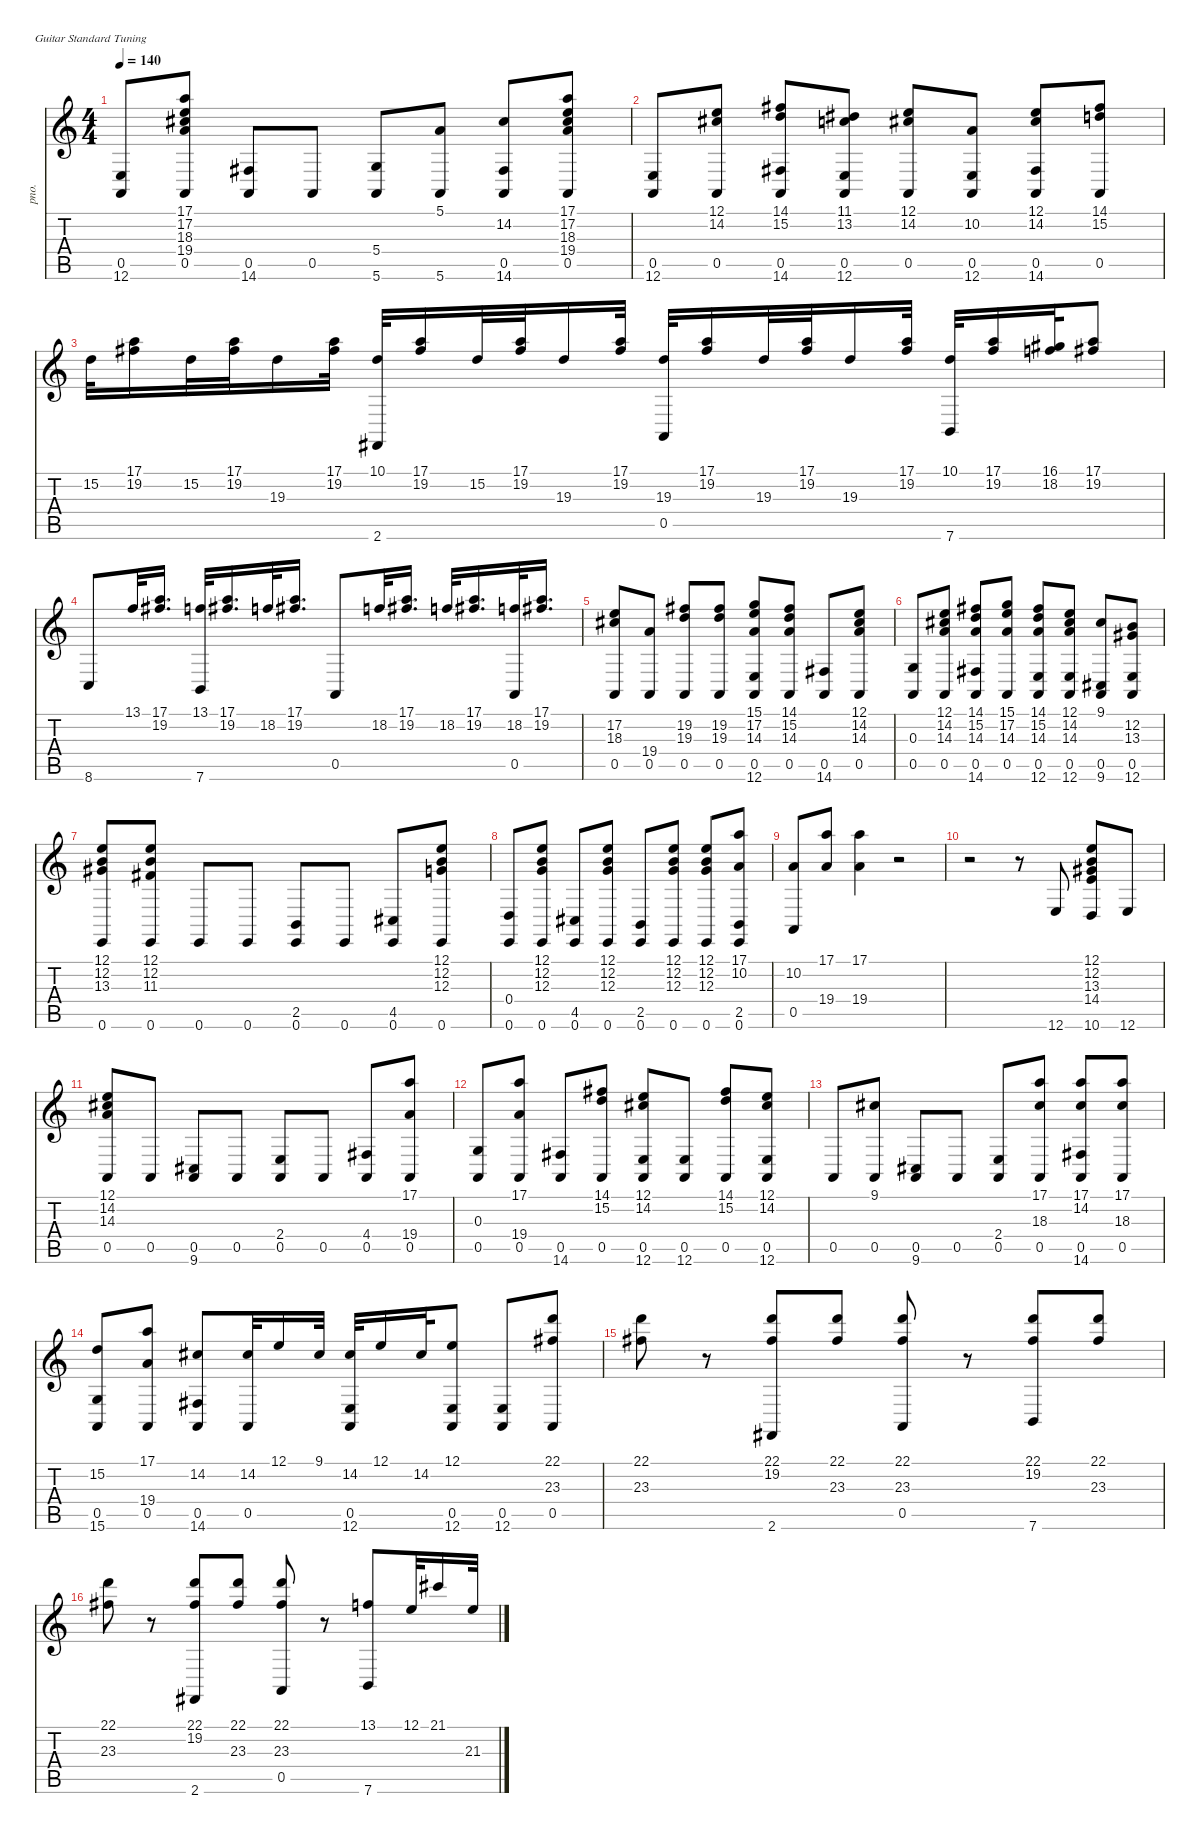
\defaultSystemsLayout 4
\hideDynamics
\bracketExtendMode nobrackets
\otherSystemsTrackNameOrientation horizontal
\track ("Honky Tonk Piano" "pno.") {instrument honkytonkpiano}
\staff {score tabs}
\tuning (E4 B3 G3 D3 A2 E2)
\ts (4 4)
\tempo 140
\clef g2
\ks c
(0.5 12.6).8{dy f} (17.1 17.2 18.3{acc #} 19.4 0.5).8 (0.5 14.6{acc #}).8 0.5.8 (5.4 5.6).8 (5.1 5.6).8 (14.2{acc #} 0.5 14.6{acc #}).8 (17.1 17.2 18.3{acc #} 19.4 0.5).8 |
(0.5 12.6).8 (12.1 14.2{acc #} 0.5).8 (14.1{acc #} 15.2 0.5 14.6{acc #}).8 (11.1{acc #} 13.2 0.5 12.6).8 (12.1 14.2{acc #} 0.5).8 (10.2 0.5 12.6).8 (12.1 14.2{acc #} 0.5 14.6{acc #}).8 (14.1{acc #} 15.2 0.5).8 |
15.2.32 (17.1 19.2{acc #}).16 15.2.32 (17.1 19.2{acc #}).32 19.3.16 (17.1 19.2{acc #}).32 (10.1 2.6{acc #}).32 (17.1 19.2{acc #}).16 15.2.32 (17.1 19.2{acc #}).32 19.3.16 (17.1 19.2{acc #}).32 (19.3 0.5).32 (17.1 19.2{acc #}).16 19.3.32 (17.1 19.2{acc #}).32 19.3.16 (17.1 19.2{acc #}).32 (10.1 7.6).32 (17.1 19.2{acc #}).16 (16.1{acc #} 18.2).32 (17.1 19.2{acc #}).8 |
8.6.8 13.1.32 (17.1 19.2{acc #}).16{d} (13.1 7.6).32 (17.1 19.2{acc #}).16{d} 18.2.32 (17.1 19.2{acc #}).16{d} 0.5.8 18.2.32 (17.1 19.2{acc #}).16{d} 18.2.32 (17.1 19.2{acc #}).16{d} (18.2 0.5).32 (17.1 19.2{acc #}).16{d} |
(17.2 18.3{acc #} 0.5).8 (19.4 0.5).8 (19.2{acc #} 19.3 0.5).8 (19.2{acc #} 19.3 0.5).8 (15.1 17.2 14.3 0.5 12.6).8 (14.1{acc #} 15.2 14.3 0.5).8 (0.5 14.6{acc #}).8 (12.1 14.2{acc #} 14.3 0.5).8 |
(0.3 0.5).8 (12.1 14.2{acc #} 14.3 0.5).8 (14.1{acc #} 15.2 14.3 0.5 14.6{acc #}).8 (15.1 17.2 14.3 0.5).8 (14.1{acc #} 15.2 14.3 0.5 12.6).8 (12.1 14.2{acc #} 14.3 0.5 12.6).8 (9.1{acc #} 0.5 9.6{acc #}).8 (12.2 13.3{acc #} 0.5 12.6).8 |
(12.1 12.2 13.3{acc #} 0.6).8 (12.1 12.2 11.3{acc #} 0.6).8 0.6.8 0.6.8 (2.5 0.6).8 0.6.8 (4.5{acc #} 0.6).8 (12.1 12.2 12.3 0.6).8 |
(0.4 0.6).8 (12.1 12.2 12.3 0.6).8 (4.5{acc #} 0.6).8 (12.1 12.2 12.3 0.6).8 (2.5 0.6).8 (12.1 12.2 12.3 0.6).8 (12.1 12.2 12.3 0.6).8 (17.1 10.2 2.5 0.6).8 |
(10.2 0.5).8 (17.1 19.4).8 (17.1 19.4).4 r.2 |
r.2 r.8 12.6.8 (12.1 12.2 13.3{acc #} 14.4 10.6).8 12.6.8 |
(12.1 14.2{acc #} 14.3 0.5).8 0.5.8 (0.5 9.6{acc #}).8 0.5.8 (2.4 0.5).8 0.5.8 (4.4{acc #} 0.5).8 (17.1 19.4 0.5).8 |
(0.3 0.5).8 (17.1 19.4 0.5).8 (0.5 14.6{acc #}).8 (14.1{acc #} 15.2 0.5).8 (12.1 14.2{acc #} 0.5 12.6).8 (0.5 12.6).8 (14.1{acc #} 15.2 0.5).8 (12.1 14.2{acc #} 0.5 12.6).8 |
0.5.8 (9.1{acc #} 0.5).8 (0.5 9.6{acc #}).8 0.5.8 (2.4 0.5).8 (17.1 18.3{acc #} 0.5).8 (17.1 14.2{acc #} 0.5 14.6{acc #}).8 (17.1 18.3{acc #} 0.5).8 |
(15.2 0.5 15.6).8 (17.1 19.4 0.5).8 (14.2{acc #} 0.5 14.6{acc #}).8 (14.2{acc #} 0.5).32 12.1.16 9.1{acc #}.32 (14.2{acc #} 0.5 12.6).32 12.1.16 14.2{acc #}.32 (12.1 0.5 12.6).8 (0.5 12.6).8 (22.1 23.3{acc #} 0.5).8 |
(22.1 23.3{acc #}).8 r.8 (22.1 19.2{acc #} 2.6{acc #}).8 (22.1 23.3{acc #}).8 (22.1 23.3{acc #} 0.5).8 r.8 (22.1 19.2{acc #} 7.6).8 (22.1 23.3{acc #}).8 |
(22.1 23.3{acc #}).8 r.8 (22.1 19.2{acc #} 2.6{acc #}).8 (22.1 23.3{acc #}).8 (22.1 23.3{acc #} 0.5).8 r.8 (13.1 7.6).8 12.1.32 21.1{acc #}.16 21.3.32
